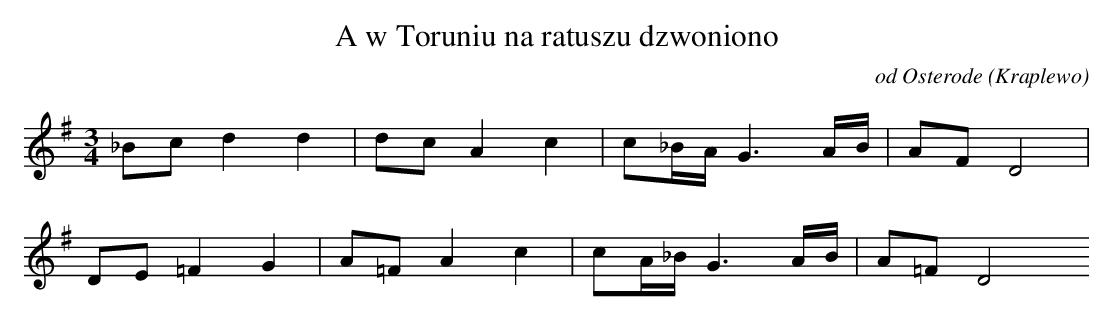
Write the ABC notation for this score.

X:1
T: A w Toruniu na ratuszu dzwoniono
O: od Osterode (Kraplewo)
M: 3/4
L: 1/16
K: G
_B2c2d4d4 | d2c2A4c4 | c2_BAG6AB | A2F2D8 |
D2E2=F4G4 | A2=F2A4c4 | c2A_BG6AB | A2=F2D8
